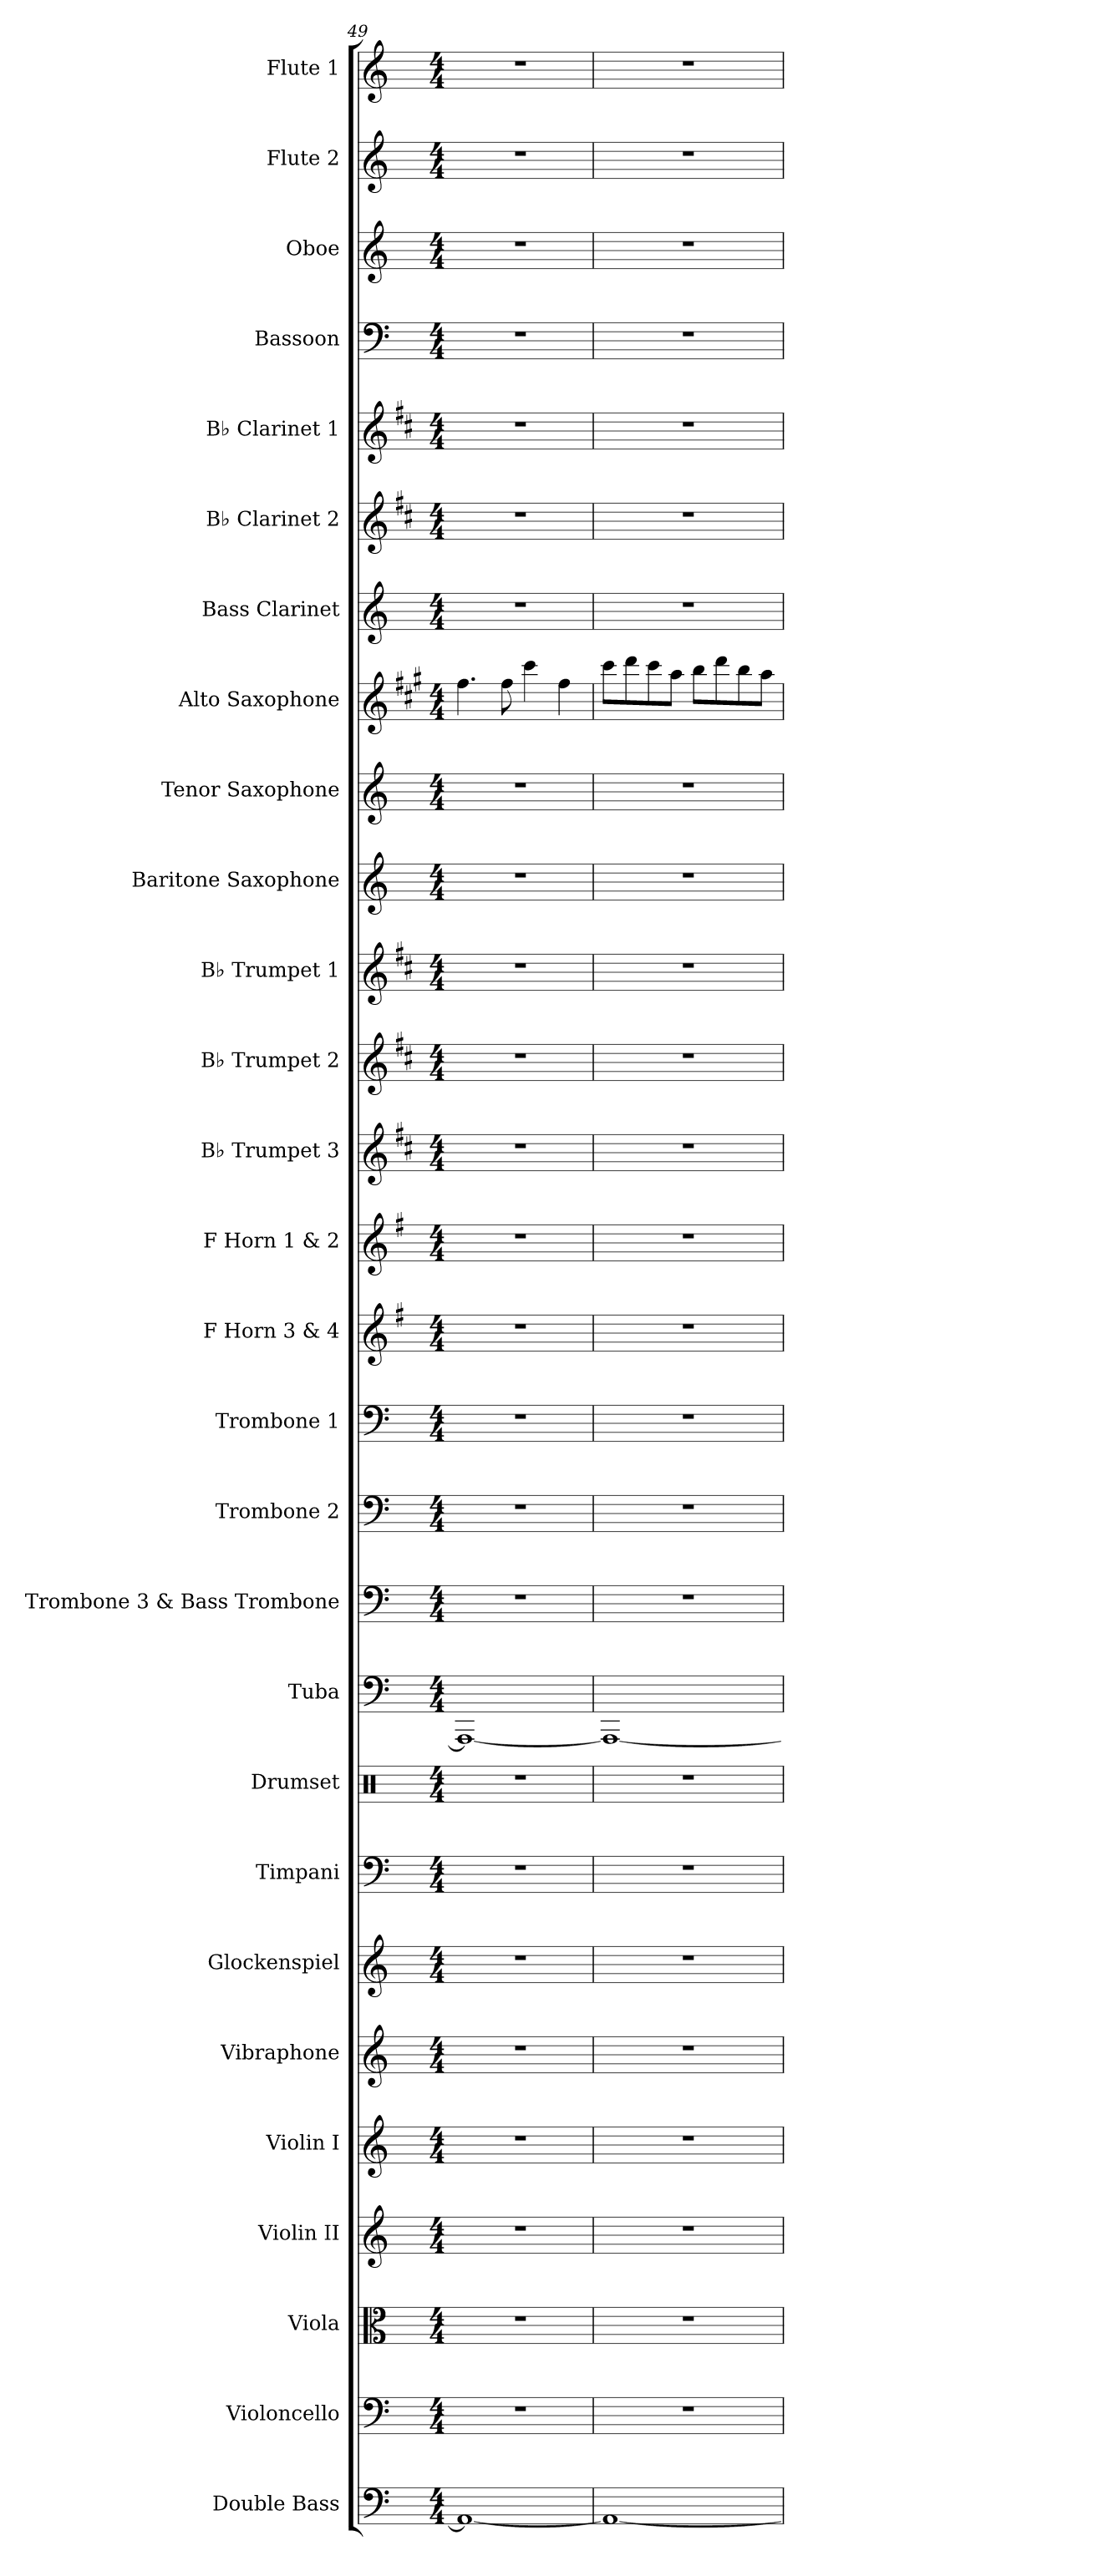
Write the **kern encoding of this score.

**kern	**kern	**kern	**kern	**kern	**kern	**kern	**kern	**kern	**kern	**kern	**kern	**kern	**kern	**kern	**kern	**kern	**kern	**kern	**kern	**kern	**kern	**kern	**kern	**kern	**kern	**kern	**kern
*part28	*part27	*part26	*part25	*part24	*part23	*part22	*part21	*part20	*part19	*part18	*part17	*part16	*part15	*part14	*part13	*part12	*part11	*part10	*part9	*part8	*part7	*part6	*part5	*part4	*part3	*part2	*part1
*staff28	*staff27	*staff26	*staff25	*staff24	*staff23	*staff22	*staff21	*staff20	*staff19	*staff18	*staff17	*staff16	*staff15	*staff14	*staff13	*staff12	*staff11	*staff10	*staff9	*staff8	*staff7	*staff6	*staff5	*staff4	*staff3	*staff2	*staff1
*I"Double Bass	*I"Violoncello	*I"Viola	*I"Violin II	*I"Violin I	*I"Vibraphone	*I"Glockenspiel	*I"Timpani	*I"Drumset	*I"Tuba	*I"Trombone 3 &amp; Bass Trombone	*I"Trombone 2	*I"Trombone 1	*I"F Horn 3 &amp; 4	*I"F Horn 1 &amp; 2	*I"B♭ Trumpet 3	*I"B♭ Trumpet 2	*I"B♭ Trumpet 1	*I"Baritone Saxophone	*I"Tenor Saxophone	*I"Alto Saxophone	*I"Bass Clarinet	*I"B♭ Clarinet 2	*I"B♭ Clarinet 1	*I"Bassoon	*I"Oboe	*I"Flute 2	*I"Flute 1
*I'Db.	*	*I'Vla.	*I'Vln. II	*I'Vln. I	*I'Vib.	*I'Glk.	*I'Timp.	*I'Drs.	*I'Tba.	*I'Tbn. 3 B. Tbn.	*I'Tbn. 2	*I'Tbn. 1	*I'F Hn. 3 4	*I'F Hn. 1 2	*I'B♭ Tpt. 3	*I'B♭ Tpt. 2	*I'B♭ Tpt. 1	*I'Bar. Sax.	*I'T. Sax.	*I'A. Sax.	*I'B. Cl.	*I'B♭ Cl. 2	*I'B♭ Cl. 1	*I'Bsn.	*I'Ob.	*I'Fl. 2	*I'Fl. 1
*clefF4	*clefF4	*clefC3	*clefG2	*clefG2	*clefG2	*clefG2	*clefF4	*clefX	*clefF4	*clefF4	*clefF4	*clefF4	*clefG2	*clefG2	*clefG2	*clefG2	*clefG2	*clefG2	*clefG2	*clefG2	*clefG2	*clefG2	*clefG2	*clefF4	*clefG2	*clefG2	*clefG2
*ITrd7c12	*	*	*	*	*	*ITrd-14c-24	*	*	*	*	*	*	*ITrd4c7	*ITrd4c7	*ITrd1c2	*ITrd1c2	*ITrd1c2	*ITrd12c21	*ITrd8c14	*ITrd5c9	*ITrd8c14	*ITrd1c2	*ITrd1c2	*	*	*	*
*k[]	*k[]	*k[]	*k[]	*k[]	*k[]	*k[]	*k[]	*k[]	*k[]	*k[]	*k[]	*k[]	*k[]	*k[]	*k[]	*k[]	*k[]	*k[]	*k[]	*k[]	*k[]	*k[]	*k[]	*k[]	*k[]	*k[]	*k[]
*M4/4	*M4/4	*M4/4	*M4/4	*M4/4	*M4/4	*M4/4	*M4/4	*M4/4	*M4/4	*M4/4	*M4/4	*M4/4	*M4/4	*M4/4	*M4/4	*M4/4	*M4/4	*M4/4	*M4/4	*M4/4	*M4/4	*M4/4	*M4/4	*M4/4	*M4/4	*M4/4	*M4/4
=49	=49	=49	=49	=49	=49	=49	=49	=49	=49	=49	=49	=49	=49	=49	=49	=49	=49	=49	=49	=49	=49	=49	=49	=49	=49	=49	=49
1AAA_	1r	1r	1r	1r	1r	1r	1r	1r	1AAA_	1r	1r	1r	1r	1r	1r	1r	1r	1r	1r	4.a\	1r	1r	1r	1r	1r	1r	1r
.	.	.	.	.	.	.	.	.	.	.	.	.	.	.	.	.	.	.	.	8a\	.	.	.	.	.	.	.
.	.	.	.	.	.	.	.	.	.	.	.	.	.	.	.	.	.	.	.	4ee\	.	.	.	.	.	.	.
.	.	.	.	.	.	.	.	.	.	.	.	.	.	.	.	.	.	.	.	4a\	.	.	.	.	.	.	.
=50	=50	=50	=50	=50	=50	=50	=50	=50	=50	=50	=50	=50	=50	=50	=50	=50	=50	=50	=50	=50	=50	=50	=50	=50	=50	=50	=50
1AAA_	1r	1r	1r	1r	1r	1r	1r	1r	1AAA_	1r	1r	1r	1r	1r	1r	1r	1r	1r	1r	8ee\L	1r	1r	1r	1r	1r	1r	1r
.	.	.	.	.	.	.	.	.	.	.	.	.	.	.	.	.	.	.	.	8ff\	.	.	.	.	.	.	.
.	.	.	.	.	.	.	.	.	.	.	.	.	.	.	.	.	.	.	.	8ee\	.	.	.	.	.	.	.
.	.	.	.	.	.	.	.	.	.	.	.	.	.	.	.	.	.	.	.	8cc\J	.	.	.	.	.	.	.
.	.	.	.	.	.	.	.	.	.	.	.	.	.	.	.	.	.	.	.	8dd\L	.	.	.	.	.	.	.
.	.	.	.	.	.	.	.	.	.	.	.	.	.	.	.	.	.	.	.	8ff\	.	.	.	.	.	.	.
.	.	.	.	.	.	.	.	.	.	.	.	.	.	.	.	.	.	.	.	8dd\	.	.	.	.	.	.	.
.	.	.	.	.	.	.	.	.	.	.	.	.	.	.	.	.	.	.	.	8cc\J	.	.	.	.	.	.	.
=	=	=	=	=	=	=	=	=	=	=	=	=	=	=	=	=	=	=	=	=	=	=	=	=	=	=	=
*-	*-	*-	*-	*-	*-	*-	*-	*-	*-	*-	*-	*-	*-	*-	*-	*-	*-	*-	*-	*-	*-	*-	*-	*-	*-	*-	*-
